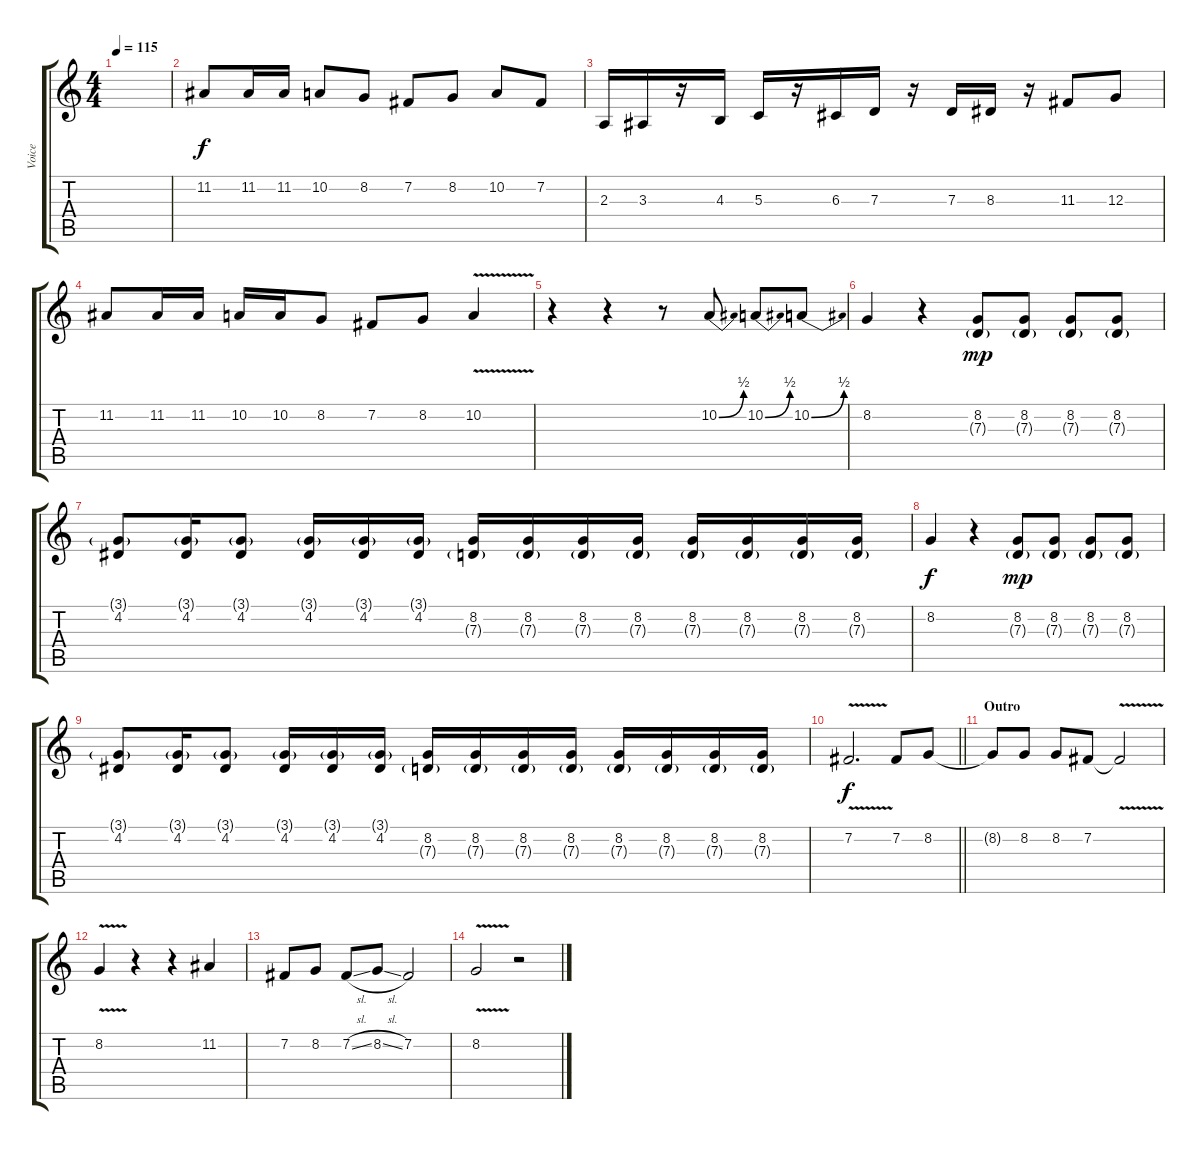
\track ("Voice" "Voice") {instrument violin}
\staff {score tabs}
\tuning (E4 B3 G3 D3 A2 E2) {hide}
\ts (4 4)
\tempo 115
\clef g2
\ks c
|
11.2.8 11.2.16 11.2.16 10.2.8 8.2.8 7.2.8 8.2.8 10.2.8 7.2.8 |
2.3.16 3.3.16 r.16 4.3.16 5.3.16 r.16 6.3.16 7.3.16 r.16 7.3.16 8.3.16 r.16 11.3.8 12.3.8 |
11.2.8 11.2.16 11.2.16 10.2.16 10.2.16 8.2.8 7.2.8 8.2.8 10.2{v}.4 |
r.4 r.4 r.8 10.2{be (bend 0 0 60 2)}.8 10.2{be (bend 0 0 60 2)}.8 10.2{be (bend 0 0 60 2)}.8 |
8.2.4 r.4 (8.2 7.3{g}).8{dy mp} (8.2 7.3{g}).8 (8.2 7.3{g}).8 (8.2 7.3{g}).8 |
(3.1{g} 4.2).8 (3.1{g} 4.2).16 (3.1{g} 4.2).8 (3.1{g} 4.2).16 (3.1{g} 4.2).16 (3.1{g} 4.2).16 (8.2 7.3{g}).16 (8.2 7.3{g}).16 (8.2 7.3{g}).16 (8.2 7.3{g}).16 (8.2 7.3{g}).16 (8.2 7.3{g}).16 (8.2 7.3{g}).16 (8.2 7.3{g}).16 |
8.2.4{dy f} r.4 (8.2 7.3{g}).8{dy mp} (8.2 7.3{g}).8 (8.2 7.3{g}).8 (8.2 7.3{g}).8 |
(3.1{g} 4.2).8 (3.1{g} 4.2).16 (3.1{g} 4.2).8 (3.1{g} 4.2).16 (3.1{g} 4.2).16 (3.1{g} 4.2).16 (8.2 7.3{g}).16 (8.2 7.3{g}).16 (8.2 7.3{g}).16 (8.2 7.3{g}).16 (8.2 7.3{g}).16 (8.2 7.3{g}).16 (8.2 7.3{g}).16 (8.2 7.3{g}).16 |
\barLineRight lightlight
7.2{v}.2{d dy f} 7.2.8 8.2.8 |
\section ("" "Outro")
8.2{t}.8 8.2.8 8.2.8 7.2.8 7.2{v t}.2 |
8.2{v}.4 r.4 r.4 11.2.4 |
7.2.8 8.2.8 7.2{sl}.8 8.2{sl}.8 7.2.2 |
8.2{v}.2 r.2
